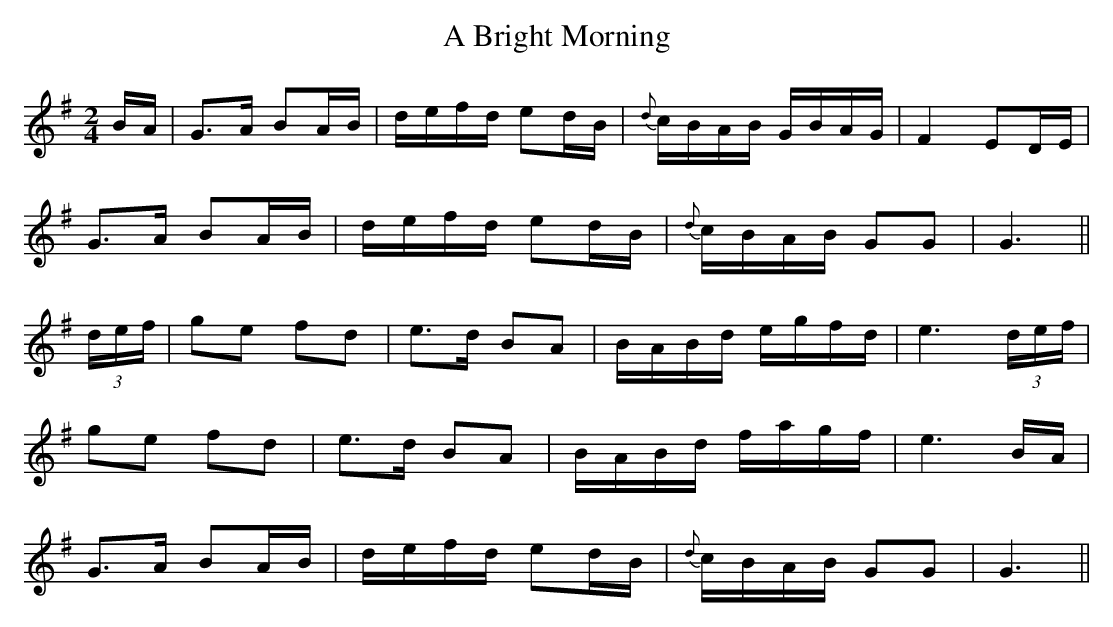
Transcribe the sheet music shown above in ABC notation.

X:1
T: A Bright Morning
M: 2/4
L: 1/8
K: G
B/A/ | G>A BA/B/ | d/e/f/d/ ed/B/ | {d}c/B/A/B/ G/B/A/G/ | F2 ED/E/ |
G>A BA/B/ | d/e/f/d/ ed/B/ | {d}c/B/A/B/ GG | G3 ||
(3d/e/f/ | ge fd | e>d BA | B/A/B/d/ e/g/f/d/ | e3 (3d/e/f/ |
ge fd | e>d BA | B/A/B/d/ f/a/g/f/ | e3 B/A/ |
G>A BA/B/ | d/e/f/d/ ed/B/ | {d}c/B/A/B/ GG | G3 ||
